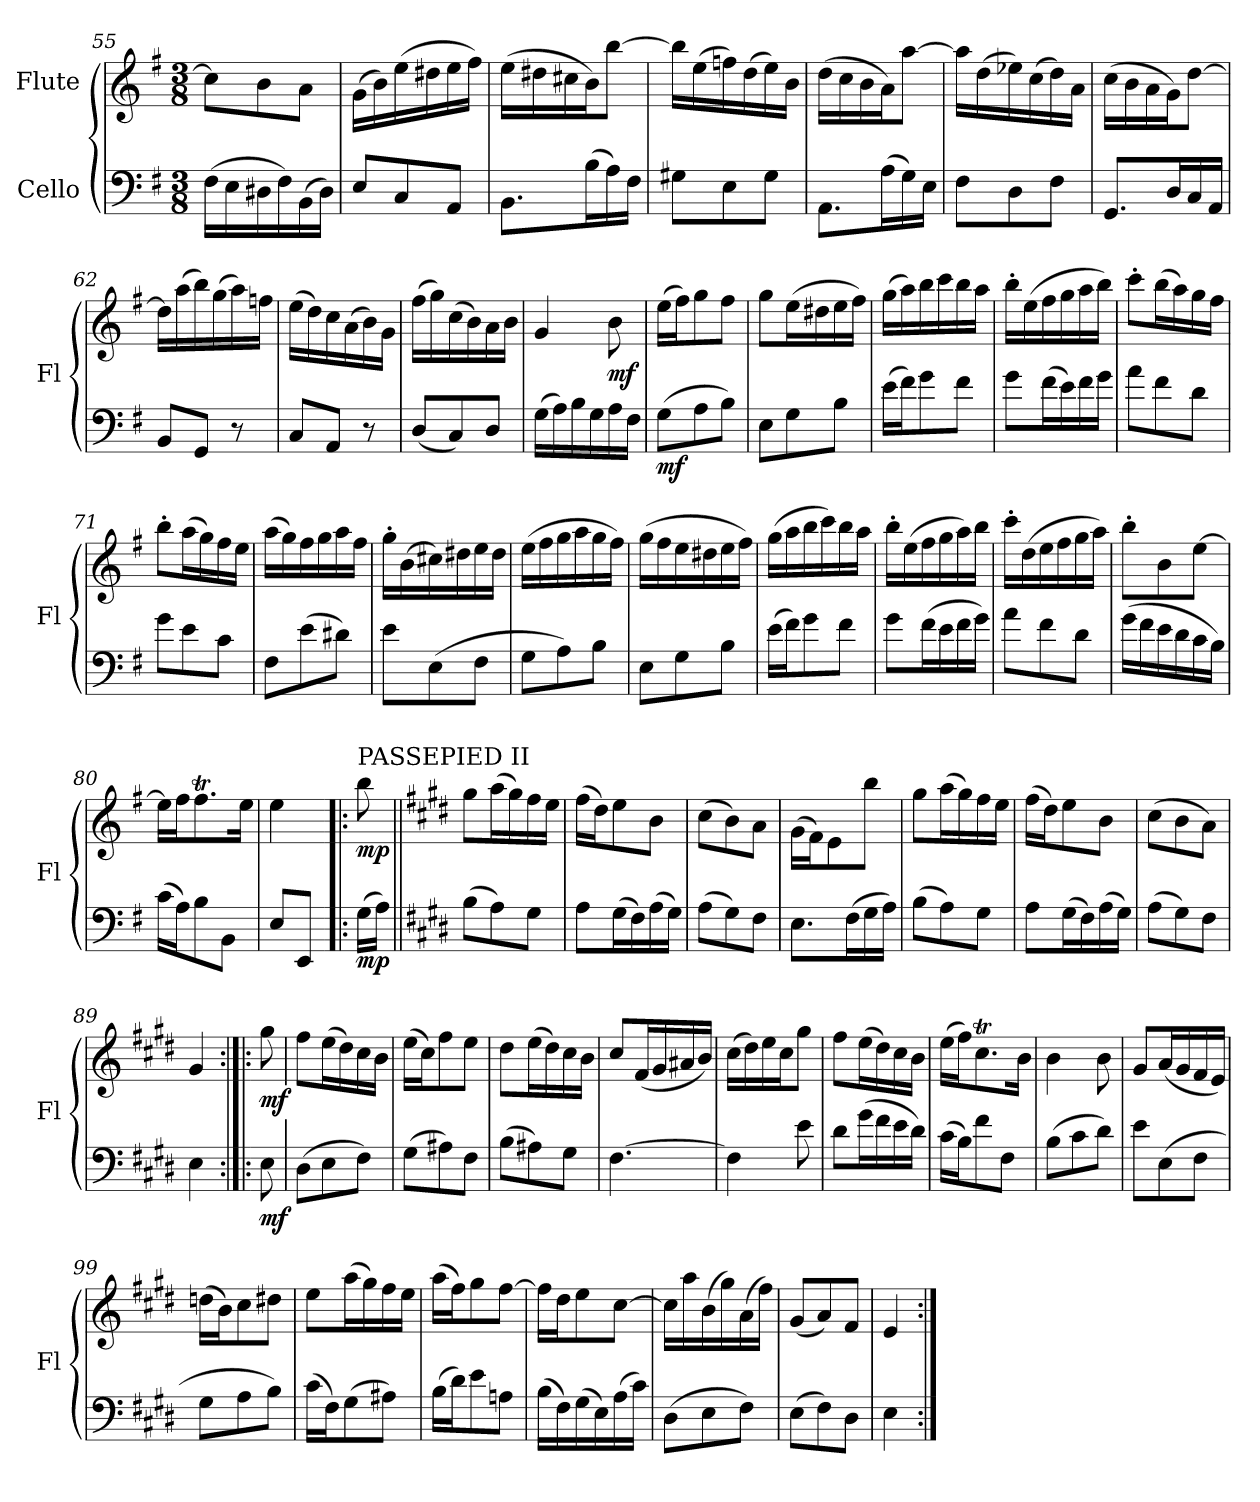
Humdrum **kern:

**kern	**dynam	**kern	**dynam
*part2	*part2	*part1	*part1
*staff2	*staff2	*staff1	*staff1
*I"Cello	*	*I"Flute	*
*	*	*I'Fl	*
*clefF4	*	*clefG2	*
*k[f#]	*	*k[f#]	*
*G:	*	*G:	*
*M3/8	*	*M3/8	*
=55	=55	=55	=55
(>16F#\LL	.	8cc\L]	.
16E\	.	.	.
16D#X\	.	8b\	.
16F#\)	.	.	.
(>16BB\	.	8a\J	.
16D#\JJ)	.	.	.
=56	=56	=56	=56
8E/L	.	(>16g\LL	.
.	.	16b\)	.
8C/	.	(>16ee\	.
.	.	16dd#X\	.
8AA/J	.	16ee\	.
.	.	16ff#\JJ)	.
=57	=57	=57	=57
8.BB\L	.	(>16ee\LL	.
.	.	16dd#X\	.
.	.	16cc#X\	.
(>16B\L	.	16b\J)	.
16A\)	.	[8bb\J	.
16F#\JJ	.	.	.
!!LO:LB:g=z
=58	=58	=58	=58
8G#X\L	.	16bb\LL]	.
.	.	(>16ee\	.
8E\	.	16ffn\)	.
.	.	(>16dd\	.
8G#\J	.	16ee\)	.
.	.	16b\JJ	.
=59	=59	=59	=59
8.AA\L	.	(>16dd\LL	.
.	.	16cc\	.
.	.	16b\	.
(>16A\L	.	16a\J)	.
16G\)	.	[8aa\J	.
16E\JJ	.	.	.
=60	=60	=60	=60
8F#\L	.	16aa\LL]	.
.	.	(>16dd\	.
8D\	.	16ee-X\)	.
.	.	(>16cc\	.
8F#\J	.	16dd\)	.
.	.	16a\JJ	.
=61	=61	=61	=61
8.GG/L	.	(>16cc\LL	.
.	.	16b\	.
.	.	16a\	.
16D/L	.	16g\J)	.
16C/	.	[8dd\J	.
16AA/JJ	.	.	.
=62	=62	=62	=62
8BB/L	.	16dd\LL]	.
.	.	(>16aa\	.
8GG/J	.	16bb\)	.
.	.	(>16gg\	.
8r	.	16aa\)	.
.	.	16ffn\JJ	.
=63	=63	=63	=63
8C/L	.	(>16ee\LL	.
.	.	16dd\)	.
8AA/J	.	16cc\	.
.	.	(>16a\	.
8r	.	16b\)	.
.	.	16g\JJ	.
=64	=64	=64	=64
(<8D/L	.	(>16ff#\LL	.
.	.	16gg\)	.
8C/)	.	(>16cc\	.
.	.	16b\)	.
8D/J	.	16a\	.
.	.	16b\JJ	.
!!LO:PB:g=z
=65	=65	=65	=65
(>16G\LL	.	4g/	.
16A\)	.	.	.
16B\	.	.	.
16G\	.	.	.
!	!	!	!LO:DY:b
16A\	.	8b\	mf
16F#\JJ	.	.	.
=66	=66	=66	=66
!	!LO:DY:b	!	!
(>8G\L	mf	(>16ee\LL	.
.	.	16ff#\J)	.
8A\	.	8gg\	.
8B\J)	.	8ff#\J	.
=67	=67	=67	=67
8E\L	.	8gg\L	.
8G\	.	(>16ee\L	.
.	.	16dd#X\	.
8B\J	.	16ee\	.
.	.	16ff#\JJ)	.
=68	=68	=68	=68
(>16e\LL	.	(>16gg\LL	.
16f#\J)	.	16aa\)	.
8g\	.	16bb\	.
.	.	16ccc\	.
8f#\J	.	16bb\	.
.	.	16aa\JJ	.
=69	=69	=69	=69
8g\L	.	16bb'\LL	.
.	.	(>16ee\	.
(>16f#\L	.	16ff#\	.
16e\)	.	16gg\	.
16f#\	.	16aa\	.
16g\JJ	.	16bb\JJ)	.
=70	=70	=70	=70
8a\L	.	8ccc'\L	.
8f#\	.	(>16bb\L	.
.	.	16aa\)	.
8d\J	.	16gg\	.
.	.	16ff#\JJ	.
=71	=71	=71	=71
8g\L	.	8bb'\L	.
8e\	.	(>16aa\L	.
.	.	16gg\)	.
8c\J	.	16ff#\	.
.	.	16ee\JJ	.
!!LO:LB:g=z
=72	=72	=72	=72
8F#\L	.	(>16aa\LL	.
.	.	16gg\)	.
(>8e\	.	16ff#\	.
.	.	16gg\	.
8d#X\J)	.	16aa\	.
.	.	16ff#\JJ	.
=73	=73	=73	=73
8e\L	.	16gg'\LL	.
.	.	(>16b\	.
(>8E\	.	16cc#X\)	.
.	.	16dd#X\	.
8F#\J	.	16ee\	.
.	.	16dd#\JJ	.
=74	=74	=74	=74
8G\L	.	(>16ee\LL	.
.	.	16ff#\	.
8A\)	.	16gg\	.
.	.	16aa\	.
8B\J	.	16gg\	.
.	.	16ff#\JJ)	.
=75	=75	=75	=75
8E\L	.	(>16gg\LL	.
.	.	16ff#\	.
8G\	.	16ee\	.
.	.	16dd#X\	.
8B\J	.	16ee\	.
.	.	16ff#\JJ)	.
=76	=76	=76	=76
(>16e\LL	.	(>16gg\LL	.
16f#\J)	.	16aa\	.
8g\	.	16bb\	.
.	.	16ccc\)	.
8f#\J	.	16bb\	.
.	.	16aa\JJ	.
=77	=77	=77	=77
8g\L	.	16bb'\LL	.
.	.	(>16ee\	.
(>16f#\L	.	16ff#\	.
16e\	.	16gg\	.
16f#\	.	16aa\)	.
16g\JJ)	.	16bb\JJ	.
=78	=78	=78	=78
8a\L	.	16ccc'\LL	.
.	.	(>16dd\	.
8f#\	.	16ee\	.
.	.	16ff#\	.
8d\J	.	16gg\	.
.	.	16aa\JJ)	.
!!LO:LB:g=z
=79	=79	=79	=79
(>16g\LL	.	8bb'\L	.
16f#\	.	.	.
16e\	.	8b\	.
16d\	.	.	.
16c\	.	[8ee\J	.
16B\JJ)	.	.	.
=80	=80	=80	=80
(>16c\LL	.	16ee\LL]	.
16A\J)	.	16ff#\J	.
8B\	.	8.ff#t\	.
8BB\J	.	.	.
.	.	16ee\Jk	.
=81	=81	=81	=81
8E/L	.	4ee\	.
8EE/J	.	.	.
=81X1!|:	=81X1!|:	=81X1!|:	=81X1!|:
!	!	!LO:TX:a:t=PASSEPIED II	!
!	!LO:DY:b	!	!LO:DY:b
(>16G\LL	mp	8bb\	mp
16A\JJ)	.	.	.
=82||	=82||	=82||	=82||
*k[f#c#g#d#]	*	*k[f#c#g#d#]	*
*E:	*	*E:	*
(>8B\L	.	8gg#\L	.
8A\)	.	(>16aa\L	.
.	.	16gg#\)	.
8G#\J	.	16ff#\	.
.	.	16ee\JJ	.
=83	=83	=83	=83
8A\L	.	(>16ff#\LL	.
.	.	16dd#\J)	.
(>16G#\L	.	8ee\	.
16F#\)	.	.	.
(>16A\	.	8b\J	.
16G#\JJ)	.	.	.
=84	=84	=84	=84
(>8A\L	.	(>8cc#\L	.
8G#\)	.	8b\)	.
8F#\J	.	8a\J	.
=85	=85	=85	=85
8.E\L	.	(>16g#\LL	.
.	.	16f#\J)	.
.	.	8e\	.
(>16F#\L	.	.	.
16G#\	.	8bb\J	.
16A\JJ)	.	.	.
=86	=86	=86	=86
(>8B\L	.	8gg#\L	.
8A\)	.	(>16aa\L	.
.	.	16gg#\)	.
8G#\J	.	16ff#\	.
.	.	16ee\JJ	.
!!LO:LB:g=z
=87	=87	=87	=87
8A\L	.	(>16ff#\LL	.
.	.	16dd#\J)	.
(>16G#\L	.	8ee\	.
16F#\)	.	.	.
(>16A\	.	8b\J	.
16G#\JJ)	.	.	.
=88	=88	=88	=88
(>8A\L	.	(>8cc#\L	.
8G#\)	.	8b\	.
8F#\J	.	8a\J)	.
=89	=89	=89	=89
4E\	.	4g#/	.
=89X2:|!|:	=89X2:|!|:	=89X2:|!|:	=89X2:|!|:
!	!LO:DY:b	!	!LO:DY:b
8E\	mf	8gg#\	mf
=90	=90	=90	=90
(>8D#\L	.	8ff#\L	.
8E\	.	(>16ee\L	.
.	.	16dd#\)	.
8F#\J)	.	16cc#\	.
.	.	16b\JJ	.
=91	=91	=91	=91
(>8G#\L	.	(>16ee\LL	.
.	.	16cc#\J)	.
8A#X\)	.	8ff#\	.
8F#\J	.	8ee\J	.
=92	=92	=92	=92
(>8B\L	.	8dd#\L	.
8A#X\)	.	(>16ee\L	.
.	.	16dd#\)	.
8G#\J	.	16cc#\	.
.	.	16b\JJ	.
=93	=93	=93	=93
[4.F#\	.	8cc#/L	.
.	.	(<16f#/L	.
.	.	16g#/	.
.	.	16a#X/	.
.	.	16b/JJ)	.
!!LO:LB:g=z
=94	=94	=94	=94
4F#\]	.	(>16cc#\LL	.
.	.	16dd#\)	.
.	.	16ee\	.
.	.	16cc#\J	.
8e\	.	8gg#\J	.
=95	=95	=95	=95
8d#\L	.	8ff#\L	.
(>16g#\L	.	(>16ee\L	.
16f#\	.	16dd#\)	.
16e\	.	16cc#\	.
16d#\JJ)	.	16b\JJ	.
=96	=96	=96	=96
(>16c#\LL	.	(>16ee\LL	.
16B\J)	.	16ff#\J)	.
8f#\	.	8.cc#T\	.
8F#\J	.	.	.
.	.	16b\Jk	.
=97	=97	=97	=97
(>8B\L	.	4b\	.
8c#\	.	.	.
8d#\J)	.	8b\	.
=98	=98	=98	=98
8e\L	.	8g#/L	.
(>8E\	.	(<16a/L	.
.	.	16g#/	.
8F#\J	.	16f#/	.
.	.	16e/JJ)	.
=99	=99	=99	=99
8G#\L	.	(>16ddn\LL	.
.	.	16b\J)	.
8A\	.	8cc#\	.
8B\J)	.	8dd#X\J	.
!!LO:LB:g=z
=100	=100	=100	=100
(>16c#\LL	.	8ee\L	.
16F#\J)	.	.	.
(>8G#\	.	(>16aa\L	.
.	.	16gg#\)	.
8A#X\J)	.	16ff#\	.
.	.	16ee\JJ	.
=101	=101	=101	=101
(>16B\LL	.	(>16aa\LL	.
16d#\J)	.	16ff#\J)	.
8e\	.	8gg#\	.
8An\J	.	[8ff#\J	.
=102	=102	=102	=102
(>16B\LL	.	16ff#\LL]	.
16F#\)	.	16dd#\J	.
(>16G#\	.	8ee\	.
16E\)	.	.	.
(>16A\	.	[8cc#\J	.
16c#\JJ)	.	.	.
=103	=103	=103	=103
(>8D#\L	.	16cc#\LL]	.
.	.	16aa\	.
8E\	.	(>16b\	.
.	.	16gg#\)	.
8F#\J)	.	(>16a\	.
.	.	16ff#\JJ)	.
=104	=104	=104	=104
(>8E\L	.	(<8g#/L	.
8F#\)	.	8a/)	.
8D#\J	.	8f#/J	.
=105	=105	=105	=105
4E\	.	4e/	.
=:|!	=:|!	=:|!	=:|!
*-	*-	*-	*-
